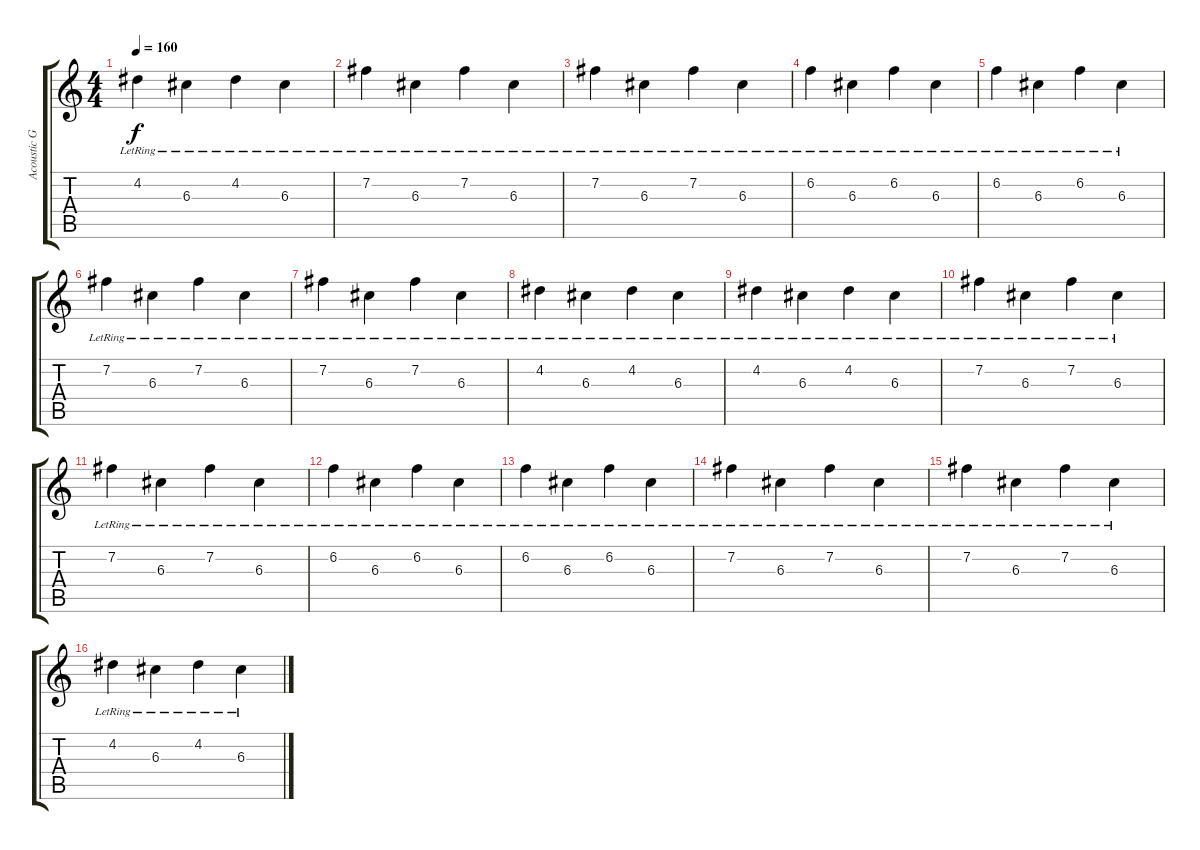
\track ("Acoustic Guitar (Lead)" "Acoustic G") {instrument acousticguitarsteel}
\staff {score tabs}
\tuning (E4 B3 G3 D3 A2 E2) {hide}
\ts (4 4)
\tempo 160
\clef g2
\ks c
4.2{lr}.4{dy f} 6.3{lr}.4 4.2{lr}.4 6.3{lr}.4 |
7.2{lr}.4 6.3{lr}.4 7.2{lr}.4 6.3{lr}.4 |
7.2{lr}.4 6.3{lr}.4 7.2{lr}.4 6.3{lr}.4 |
6.2{lr}.4 6.3{lr}.4 6.2{lr}.4 6.3{lr}.4 |
6.2{lr}.4 6.3{lr}.4 6.2{lr}.4 6.3{lr}.4 |
7.2{lr}.4 6.3{lr}.4 7.2{lr}.4 6.3{lr}.4 |
7.2{lr}.4 6.3{lr}.4 7.2{lr}.4 6.3{lr}.4 |
4.2{lr}.4 6.3{lr}.4 4.2{lr}.4 6.3{lr}.4 |
4.2{lr}.4 6.3{lr}.4 4.2{lr}.4 6.3{lr}.4 |
7.2{lr}.4 6.3{lr}.4 7.2{lr}.4 6.3{lr}.4 |
7.2{lr}.4 6.3{lr}.4 7.2{lr}.4 6.3{lr}.4 |
6.2{lr}.4 6.3{lr}.4 6.2{lr}.4 6.3{lr}.4 |
6.2{lr}.4 6.3{lr}.4 6.2{lr}.4 6.3{lr}.4 |
7.2{lr}.4 6.3{lr}.4 7.2{lr}.4 6.3{lr}.4 |
7.2{lr}.4 6.3{lr}.4 7.2{lr}.4 6.3{lr}.4 |
4.2{lr}.4 6.3{lr}.4 4.2{lr}.4 6.3{lr}.4
